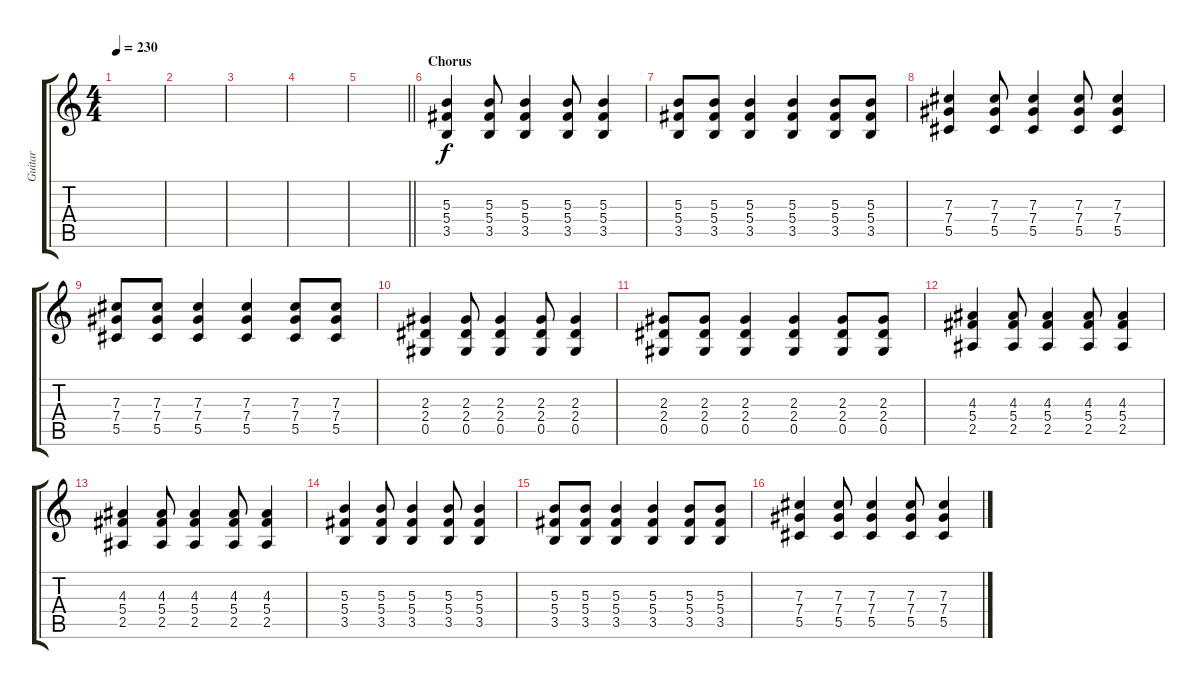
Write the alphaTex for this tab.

\track ("Guitar" "Guitar") {instrument distortionguitar}
\staff {score tabs}
\tuning (Eb4 Bb3 Gb3 Db3 Ab2 Eb2) {hide}
\ts (4 4)
\tempo 230
\clef g2
\ks c
|
|
|
|
\barLineRight lightlight
|
\section ("" "Chorus")
(5.3 5.4 3.5).4 (5.3 5.4 3.5).8 (5.3 5.4 3.5).4 (5.3 5.4 3.5).8 (5.3 5.4 3.5).4 |
(5.3 5.4 3.5).8 (5.3 5.4 3.5).8 (5.3 5.4 3.5).4 (5.3 5.4 3.5).4 (5.3 5.4 3.5).8 (5.3 5.4 3.5).8 |
(7.3 7.4 5.5).4 (7.3 7.4 5.5).8 (7.3 7.4 5.5).4 (7.3 7.4 5.5).8 (7.3 7.4 5.5).4 |
(7.3 7.4 5.5).8 (7.3 7.4 5.5).8 (7.3 7.4 5.5).4 (7.3 7.4 5.5).4 (7.3 7.4 5.5).8 (7.3 7.4 5.5).8 |
(2.3 2.4 0.5).4 (2.3 2.4 0.5).8 (2.3 2.4 0.5).4 (2.3 2.4 0.5).8 (2.3 2.4 0.5).4 |
(2.3 2.4 0.5).8 (2.3 2.4 0.5).8 (2.3 2.4 0.5).4 (2.3 2.4 0.5).4 (2.3 2.4 0.5).8 (2.3 2.4 0.5).8 |
(4.3 5.4 2.5).4 (4.3 5.4 2.5).8 (4.3 5.4 2.5).4 (4.3 5.4 2.5).8 (4.3 5.4 2.5).4 |
(4.3 5.4 2.5).4 (4.3 5.4 2.5).8 (4.3 5.4 2.5).4 (4.3 5.4 2.5).8 (4.3 5.4 2.5).4 |
(5.3 5.4 3.5).4 (5.3 5.4 3.5).8 (5.3 5.4 3.5).4 (5.3 5.4 3.5).8 (5.3 5.4 3.5).4 |
(5.3 5.4 3.5).8 (5.3 5.4 3.5).8 (5.3 5.4 3.5).4 (5.3 5.4 3.5).4 (5.3 5.4 3.5).8 (5.3 5.4 3.5).8 |
(7.3 7.4 5.5).4 (7.3 7.4 5.5).8 (7.3 7.4 5.5).4 (7.3 7.4 5.5).8 (7.3 7.4 5.5).4
